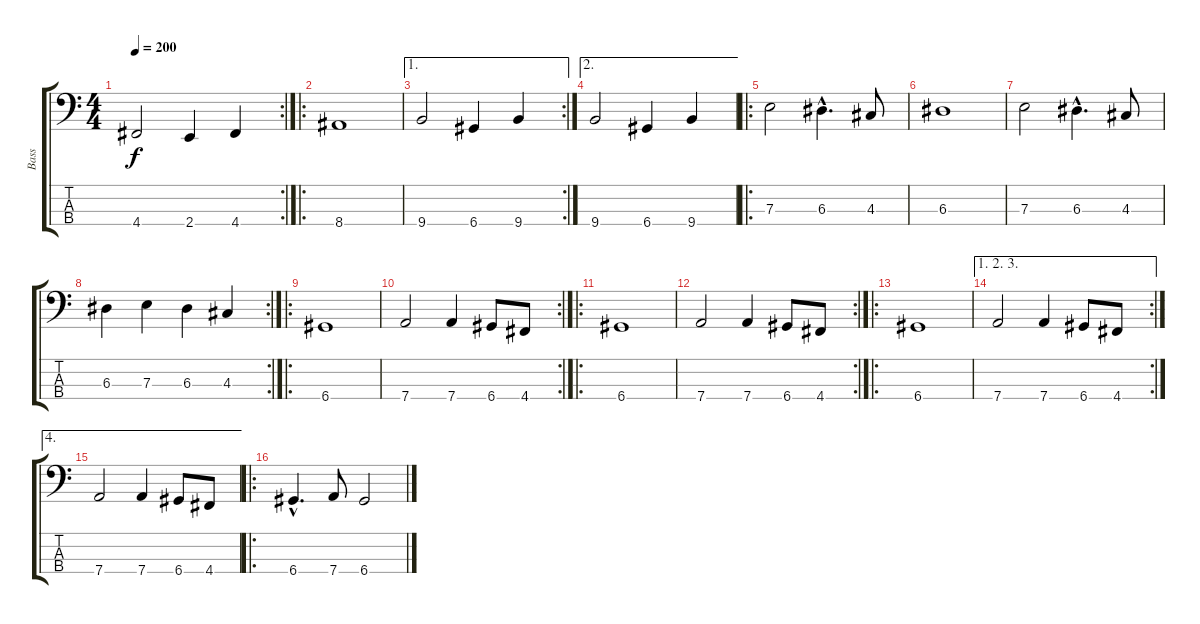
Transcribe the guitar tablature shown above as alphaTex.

\track ("Bass" "Bass") {instrument electricbassfinger}
\staff {score tabs}
\tuning (G2 D2 A1 D1) {hide}
\rc 2
\ts (4 4)
\tempo 200
\clef f4
\ks c
4.4.2{dy f} 2.4.4 4.4.4 |
\ro
8.4.1 |
\ae 1
\rc 2
9.4.2 6.4.4 9.4.4 |
\ae 2
9.4.2 6.4.4 9.4.4 |
\ro
7.3.2 6.3{hac}.4{d} 4.3.8 |
6.3.1 |
7.3.2 6.3{hac}.4{d} 4.3.8 |
\rc 2
6.3.4 7.3.4 6.3.4 4.3.4 |
\ro
6.4.1 |
\rc 2
7.4.2 7.4.4 6.4.8 4.4.8 |
\ro
6.4.1 |
\rc 2
7.4.2 7.4.4 6.4.8 4.4.8 |
\ro
6.4.1 |
\ae (1 2 3)
\rc 2
7.4.2 7.4.4 6.4.8 4.4.8 |
\ae 4
7.4.2 7.4.4 6.4.8 4.4.8 |
\ro
6.4{hac}.4{d} 7.4.8 6.4.2
